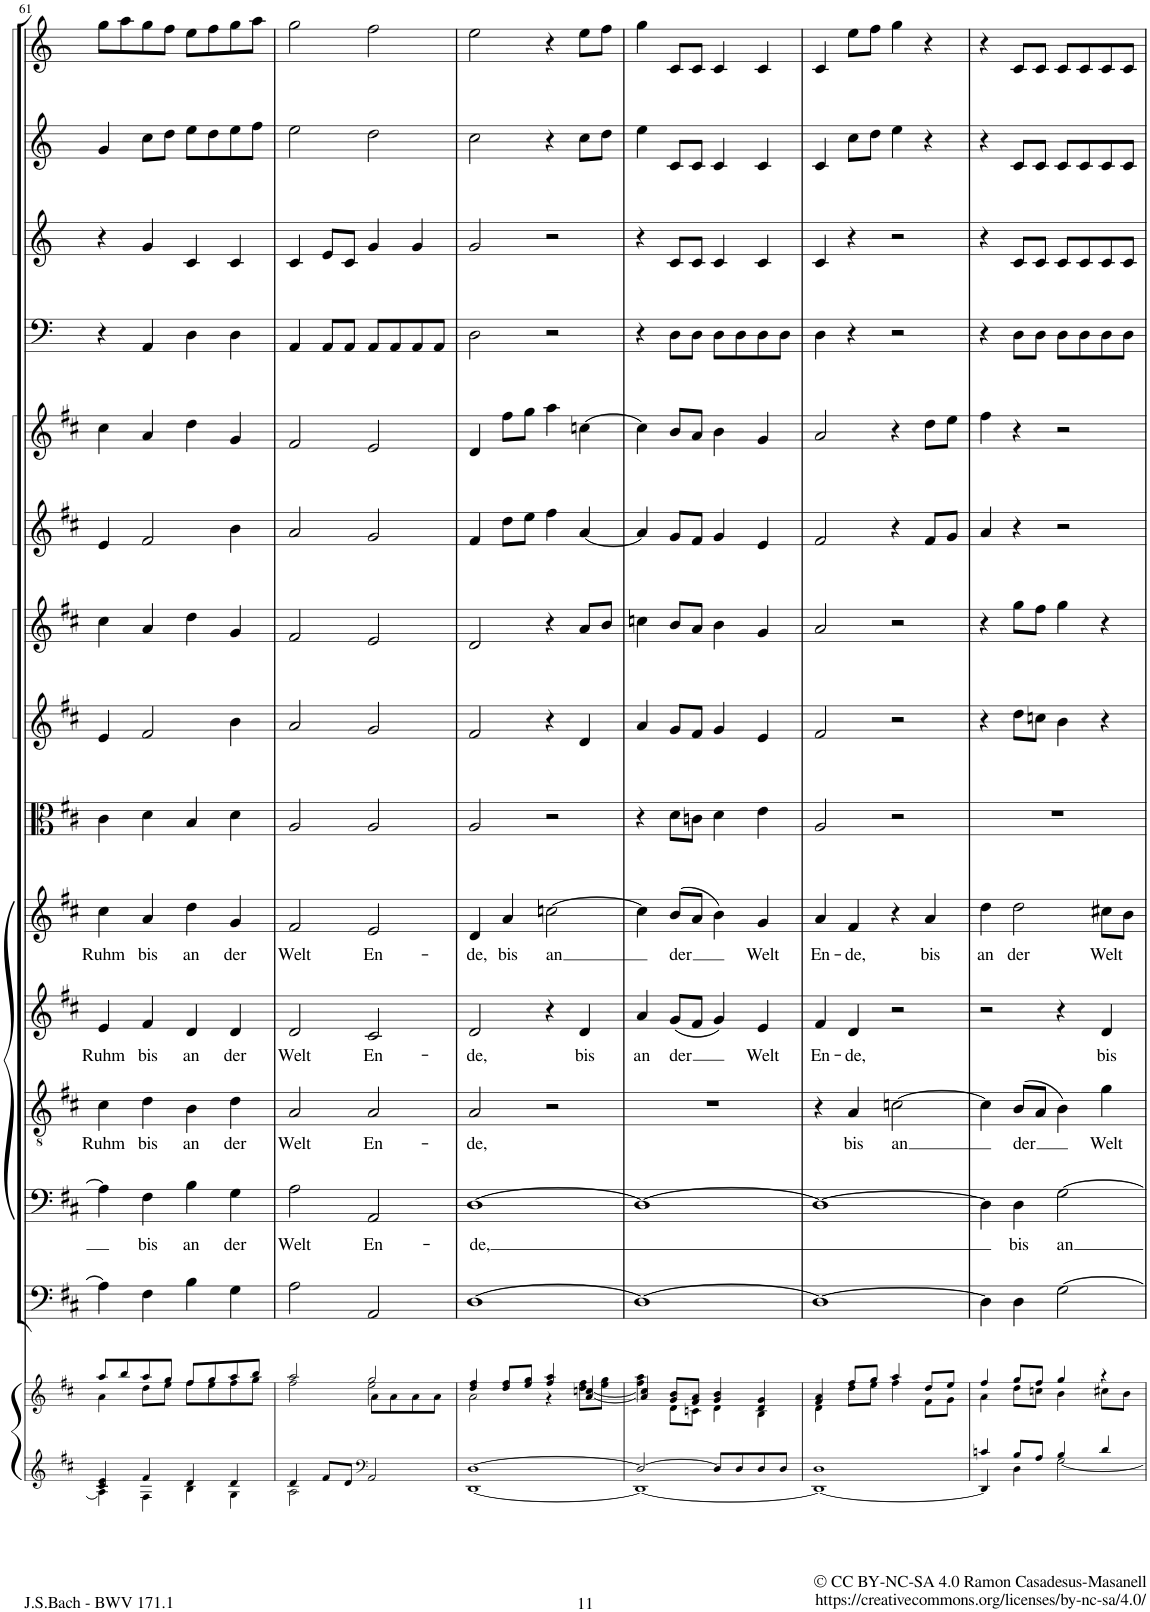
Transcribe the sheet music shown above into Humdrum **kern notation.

**kern	**kern	**kern	**kern	**text	**kern	**text	**kern	**text	**kern	**text	**kern	**kern	**kern	**kern	**kern	**kern	**kern	**kern	**kern
*part15	*part15	*part14	*part13	*part13	*part12	*part12	*part11	*part11	*part10	*part10	*part9	*part8	*part7	*part6	*part5	*part4	*part3	*part2	*part1
*staff16	*staff15	*staff14	*staff13	*staff13	*staff12	*staff12	*staff11	*staff11	*staff10	*staff10	*staff9	*staff8	*staff7	*staff6	*staff5	*staff4	*staff3	*staff2	*staff1
*I"Piano reduction	*	*I"Continuo	*I"Basso	*	*I"Tenore	*	*I"Alto	*	*I"Soprano	*	*I"Viola	*I"Violino II	*I"Violino I	*I"Oboe II	*I"Oboe I	*I"Timpani	*I"Tromba III	*I"Tromba II	*I"Tromba I
*I'Pno	*	*	*	*	*	*	*	*	*	*	*I'Vla	*I'Vln	*I'Vln	*I'Ob	*I'Ob	*I'Timp	*	*	*
!!LO:PB:g=z
*clefG2	*clefG2	*clefF4	*clefF4	*	*clefGv2	*	*clefG2	*	*clefG2	*	*clefC3	*clefG2	*clefG2	*clefG2	*clefG2	*clefF4	*clefG2	*clefG2	*clefG2
*	*	*	*	*	*	*	*	*	*	*	*	*	*	*	*	*	*Trd-1c-2	*Trd-1c-2	*Trd-1c-2
*k[f#c#]	*k[f#c#]	*k[f#c#]	*k[f#c#]	*	*k[f#c#]	*	*k[f#c#]	*	*k[f#c#]	*	*k[f#c#]	*k[f#c#]	*k[f#c#]	*k[f#c#]	*k[f#c#]	*k[]	*k[]	*k[]	*k[]
*M2/2	*M2/2	*M2/2	*M2/2	*	*M2/2	*	*M2/2	*	*M2/2	*	*M2/2	*M2/2	*M2/2	*M2/2	*M2/2	*M2/2	*M2/2	*M2/2	*M2/2
=61	=61	=61	=61	=61	=61	=61	=61	=61	=61	=61	=61	=61	=61	=61	=61	=61	=61	=61	=61
*^	*^	*	*	*	*	*	*	*	*	*	*	*	*	*	*	*	*	*	*
!	!	!	!	!	!	!	!	!LO:LY:b	!	!LO:LY:b	!	!LO:LY:b	!	!	!	!	!	!	!	!	!
4c#/ 4e/	4A\]	8aa/L	4a\	4A\]	4A\]	.	4c#\	Ruhm	4e/	Ruhm	4cc#\	Ruhm	4c#\	4e/	4cc#\	4e/	4cc#\	4r	4r	4g/	8gg\L
.	.	8bb/	.	.	.	.	.	.	.	.	.	.	.	.	.	.	.	.	.	.	8aa\
!	!	!	!	!	!	!LO:LY:b	!	!LO:LY:b	!	!LO:LY:b	!	!LO:LY:b	!	!	!	!	!	!	!	!	!
4f#/	4F#\	8aa/	8dd\L	4F#\	4F#\	bis	4d\	bis	4f#/	bis	4a/	bis	4d\	2f#/	4a/	2f#/	4a/	4AA/	4g/	8cc\L	8gg\
.	.	8gg/J	8ee\J	.	.	.	.	.	.	.	.	.	.	.	.	.	.	.	.	8dd\J	8ff\J
!	!	!	!	!	!	!LO:LY:b	!	!LO:LY:b	!	!LO:LY:b	!	!LO:LY:b	!	!	!	!	!	!	!	!	!
4d/	4B\	8ff#/L	8ff#\L	4B\	4B\	an	4B\	an	4d/	an	4dd\	an	4B/	.	4dd\	.	4dd\	4D\	4c/	8ee\L	8ee\L
.	.	8gg/	8ee\	.	.	.	.	.	.	.	.	.	.	.	.	.	.	.	.	8dd\	8ff\
!	!	!	!	!	!	!LO:LY:b	!	!LO:LY:b	!	!LO:LY:b	!	!LO:LY:b	!	!	!	!	!	!	!	!	!
4d/	4G\	8aa/	8ff#\	4G\	4G\	der	4d\	der	4d/	der	4g/	der	4d\	4b\	4g/	4b\	4g/	4D\	4c/	8ee\	8gg\
.	.	8bb/J	8gg\J	.	.	.	.	.	.	.	.	.	.	.	.	.	.	.	.	8ff\J	8aa\J
=62	=62	=62	=62	=62	=62	=62	=62	=62	=62	=62	=62	=62	=62	=62	=62	=62	=62	=62	=62	=62	=62
*	*	*	*^	*	*	*	*	*	*	*	*	*	*	*	*	*	*	*	*	*	*
!	!	!	!	!	!	!	!LO:LY:b	!	!LO:LY:b	!	!LO:LY:b	!	!LO:LY:b	!	!	!	!	!	!	!	!	!
4d/	2A\	2aa/	2ff#\	2ryy	2A\	2A\	Welt	2A/	Welt	2d/	Welt	2f#/	Welt	2A/	2a/	2f#/	2a/	2f#/	4AA/	4c/	2ee\	2gg\
8f#/L	.	.	.	.	.	.	.	.	.	.	.	.	.	.	.	.	.	.	8AA/L	8e/L	.	.
8d/J	.	.	.	.	.	.	.	.	.	.	.	.	.	.	.	.	.	.	8AA/J	8c/J	.	.
*clefF4	*	*	*	*	*	*	*	*	*	*	*	*	*	*	*	*	*	*	*	*	*	*
!	!	!	!	!	!	!	!LO:LY:b	!	!LO:LY:b	!	!LO:LY:b	!	!LO:LY:b	!	!	!	!	!	!	!	!	!
2ryy	2AA/	2gg/	2ee\	8a\L	2AA/	2AA/	En-	2A/	En-	2c#/	En-	2e/	En-	2A/	2g/	2e/	2g/	2e/	8AA/L	4g/	2dd\	2ff\
.	.	.	.	8a\	.	.	.	.	.	.	.	.	.	.	.	.	.	.	8AA/	.	.	.
.	.	.	.	8a\	.	.	.	.	.	.	.	.	.	.	.	.	.	.	8AA/	4g/	.	.
.	.	.	.	8a\J	.	.	.	.	.	.	.	.	.	.	.	.	.	.	8AA/J	.	.	.
=63	=63	=63	=63	=63	=63	=63	=63	=63	=63	=63	=63	=63	=63	=63	=63	=63	=63	=63	=63	=63	=63	=63
!	!	!	!	!	!	!	!LO:LY:b	!	!LO:LY:b	!	!LO:LY:b	!	!LO:LY:b	!	!	!	!	!	!	!	!	!
*	*	*	*v	*v	*	*	*	*	*	*	*	*	*	*	*	*	*	*	*	*	*	*
[1D	[1DD	4dd/ 4ff#/	2a\	[1D	[1D	-de,	2A/	-de,	2d/	-de,	4d/	-de,	2A/	2f#/	2d/	4f#/	4d/	2D\	2g/	2cc\	2ee\
!	!	!	!	!	!	!	!	!	!	!	!	!LO:LY:b	!	!	!	!	!	!	!	!	!
.	.	8dd/ 8ff#/L	.	.	.	.	.	.	.	.	4a/	bis	.	.	.	8dd\L	8ff#\L	.	.	.	.
.	.	8ee/ 8gg/J	.	.	.	.	.	.	.	.	.	.	.	.	.	8ee\J	8gg\J	.	.	.	.
!	!	!	!	!	!	!	!	!	!	!	!	!LO:LY:b	!	!	!	!	!	!	!	!	!
.	.	4ff#/ 4aa/	4r	.	.	.	2r	.	4r	.	[2ccn\	an	2r	4r	4r	4ff#\	4aa\	2r	2r	4r	4r
!	!	!	!	!	!	!	!	!	!	!LO:LY:b	!	!	!	!	!	!	!	!	!	!	!
.	.	[<4a/ [<4ccn/	8dd\ 8ff#\L	.	.	.	.	.	4d/	bis	.	.	.	4d/	8a/L	[4a/	[4ccn\	.	.	8cc\L	8ee\L
.	.	.	8ee\ 8gg\J	.	.	.	.	.	.	.	.	.	.	.	8b/J	.	.	.	.	8dd\J	8ff\J
=64	=64	=64	=64	=64	=64	=64	=64	=64	=64	=64	=64	=64	=64	=64	=64	=64	=64	=64	=64	=64	=64
!	!	!	!	!	!	!	!	!	!	!LO:LY:b	!	!	!	!	!	!	!	!	!	!	!
2D/_	1DD_	4a/] 4cc/]	4ff#\ 4aa\	1D_	1D_	.	1r	.	4a/	an	4cc\]	.	4r	4a/	4ccn\	4a/]	4cc\]	4r	4r	4ee\	4gg\
!	!	!	!	!	!	!	!	!	!	!LO:LY:b	!	!LO:LY:b	!	!	!	!	!	!	!	!	!
.	.	8g/ 8b/L	8d\L	.	.	.	.	.	(8g/L	der	(8b/L	der	8d\L	8g/L	8b/L	8g/L	8b/L	8D\L	8c/L	8c/L	8c/L
.	.	8f#/ 8a/J	8cn\J	.	.	.	.	.	8f#/J	.	8a/J	.	8cn\J	8f#/J	8a/J	8f#/J	8a/J	8D\J	8c/J	8c/J	8c/J
8D/L]	.	4g/ 4b/	4d\	.	.	.	.	.	4g/)	.	4b\)	.	4d\	4g/	4b\	4g/	4b\	8D\L	4c/	4c/	4c/
8D/	.	.	.	.	.	.	.	.	.	.	.	.	.	.	.	.	.	8D\	.	.	.
!	!	!	!	!	!	!	!	!	!	!LO:LY:b	!	!LO:LY:b	!	!	!	!	!	!	!	!	!
8D/	.	4d/ 4g/	4B\	.	.	.	.	.	4e/	Welt	4g/	Welt	4e\	4e/	4g/	4e/	4g/	8D\	4c/	4c/	4c/
8D/J	.	.	.	.	.	.	.	.	.	.	.	.	.	.	.	.	.	8D\J	.	.	.
=65	=65	=65	=65	=65	=65	=65	=65	=65	=65	=65	=65	=65	=65	=65	=65	=65	=65	=65	=65	=65	=65
!	!	!	!	!	!	!	!	!	!	!LO:LY:b	!	!LO:LY:b	!	!	!	!	!	!	!	!	!
1D	1DD_	4f#/ 4a/	4d\	1D_	1D_	.	4r	.	4f#/	En-	4a/	En-	2A/	2f#/	2a/	2f#/	2a/	4D\	4c/	4c/	4c/
!	!	!	!	!	!	!	!	!LO:LY:b	!	!LO:LY:b	!	!LO:LY:b	!	!	!	!	!	!	!	!	!
.	.	8ff#/L	8dd\L	.	.	.	4A/	bis	4d/	-de,	4f#/	-de,	.	.	.	.	.	4r	4r	8cc\L	8ee\L
.	.	8gg/J	8ee\J	.	.	.	.	.	.	.	.	.	.	.	.	.	.	.	.	8dd\J	8ff\J
!	!	!	!	!	!	!	!	!LO:LY:b	!	!	!	!	!	!	!	!	!	!	!	!	!
.	.	4aa/	4ff#\	.	.	.	[2cn\	an	2r	.	4r	.	2r	2r	2r	4r	4r	2r	2r	4ee\	4gg\
!	!	!	!	!	!	!	!	!	!	!	!	!LO:LY:b	!	!	!	!	!	!	!	!	!
.	.	8dd/L	8f#\L	.	.	.	.	.	.	.	4a/	bis	.	.	.	8f#/L	8dd\L	.	.	4r	4r
.	.	8ee/J	8g\J	.	.	.	.	.	.	.	.	.	.	.	.	8g/J	8ee\J	.	.	.	.
=66	=66	=66	=66	=66	=66	=66	=66	=66	=66	=66	=66	=66	=66	=66	=66	=66	=66	=66	=66	=66	=66
!	!	!	!	!	!	!	!	!	!	!	!	!LO:LY:b	!	!	!	!	!	!	!	!	!
4cn/	4DD/]	4ff#/	4a\	4D\]	4D\]	.	4c\]	.	2r	.	4dd\	an	1r	4r	4r	4a/	4ff#\	4r	4r	4r	4r
!	!	!	!	!	!	!LO:LY:b	!	!LO:LY:b	!	!	!	!LO:LY:b	!	!	!	!	!	!	!	!	!
8B/L	4D\	8gg/L	8dd\L	4D\	4D\	bis	(8B/L	der	.	.	2dd\	der	.	8dd\L	8gg\L	4r	4r	8D\L	8c/L	8c/L	8c/L
8A/J	.	8ff#/J	8ccn\J	.	.	.	8A/J	.	.	.	.	.	.	8ccn\J	8ff#\J	.	.	8D\J	8c/J	8c/J	8c/J
!	!	!	!	!	!	!LO:LY:b	!	!	!	!	!	!	!	!	!	!	!	!	!	!	!
4B/	[2G\	4gg/	4b\	[2G\	[2G\	an	4B\)	.	4r	.	.	.	.	4b\	4gg\	2r	2r	8D\L	8c/L	8c/L	8c/L
.	.	.	.	.	.	.	.	.	.	.	.	.	.	.	.	.	.	8D\	8c/	8c/	8c/
!	!	!	!	!	!	!	!	!LO:LY:b	!	!LO:LY:b	!	!LO:LY:b	!	!	!	!	!	!	!	!	!
4d/	.	4r	8cc#X\L	.	.	.	4g\	Welt	4d/	bis	8cc#X\L	Welt	.	4r	4r	.	.	8D\	8c/	8c/	8c/
.	.	.	8b\J	.	.	.	.	.	.	.	8b\J	.	.	.	.	.	.	8D\J	8c/J	8c/J	8c/J
*v	*v	*	*	*	*	*	*	*	*	*	*	*	*	*	*	*	*	*	*	*	*
*	*v	*v	*	*	*	*	*	*	*	*	*	*	*	*	*	*	*	*	*	*
=	=	=	=	=	=	=	=	=	=	=	=	=	=	=	=	=	=	=	=
*-	*-	*-	*-	*-	*-	*-	*-	*-	*-	*-	*-	*-	*-	*-	*-	*-	*-	*-	*-
